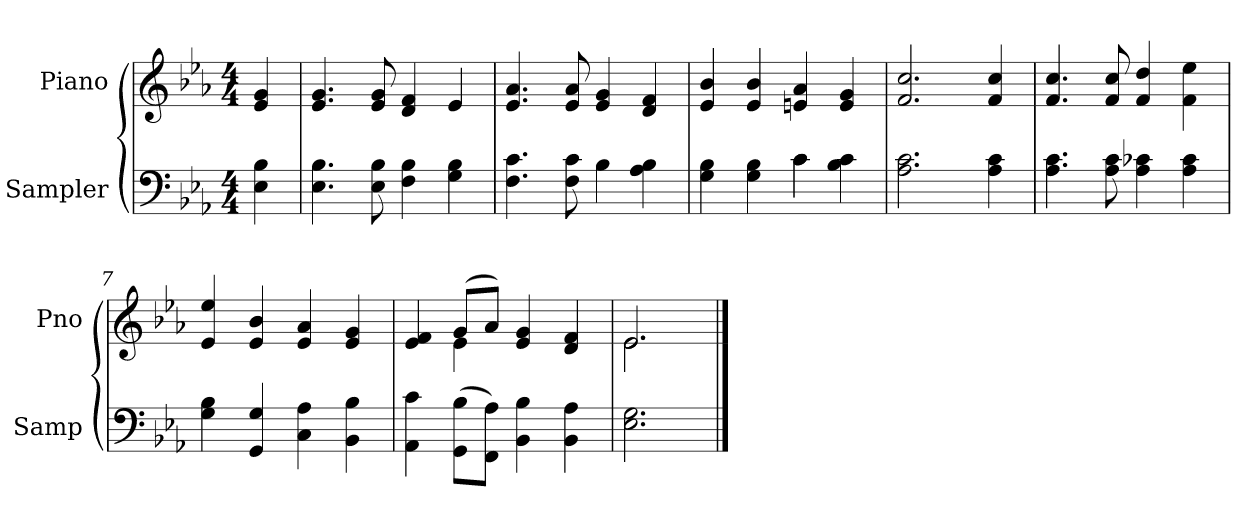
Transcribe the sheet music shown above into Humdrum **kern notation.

**kern	**kern
*part2	*part1
*staff2	*staff1
*I"Sampler	*I"Piano
*I'Samp	*I'Pno
*clefF4	*clefG2
*k[b-e-a-]	*k[b-e-a-]
*E-:	*E-:
*M4/4	*M4/4
=1	=1
4E- 4B-	4e- 4g
=2	=2
4.E- 4.B-	4.e- 4.g
8E- 8B-	8e- 8g
4F 4B-	4d 4f
4G 4B-	4e-
=3	=3
4.F 4.c	4.e- 4.a-
8F 8c	8e- 8a-
4B-	4e- 4g
4A- 4B-	4d 4f
=4	=4
*^	*
4G 4B-	2ryy	4e- 4b-
4G 4B-	.	4e- 4b-
4c\	4c	4en 4a-
4B- 4c	4ryy	4e 4g
*v	*v	*
=5	=5
2.A- 2.c	2.f 2.cc
4A- 4c	4f 4cc
=6	=6
4.A- 4.c	4.f 4.cc
8A- 8c	8f 8cc
4A- 4c-X	4f 4dd
4A- 4c-	4f 4ee-
=7	=7
4G 4B-	4e- 4ee-
4GG 4G	4e- 4b-
4C 4A-	4e- 4a-
4BB- 4B-	4e- 4g
=8	=8
*	*^
4AA- 4c	4e- 4f	4ryy
(8GG\ 8B-\L	(8g/L	4e-
8FF\ 8A-\J)	8a-/J)	.
4BB- 4B-	4e- 4g	2ryy
4BB- 4A-	4d 4f	.
=9	=9	=9
2.E- 2.G	2.e-/	2.e-
*	*v	*v
==	==
*-	*-
